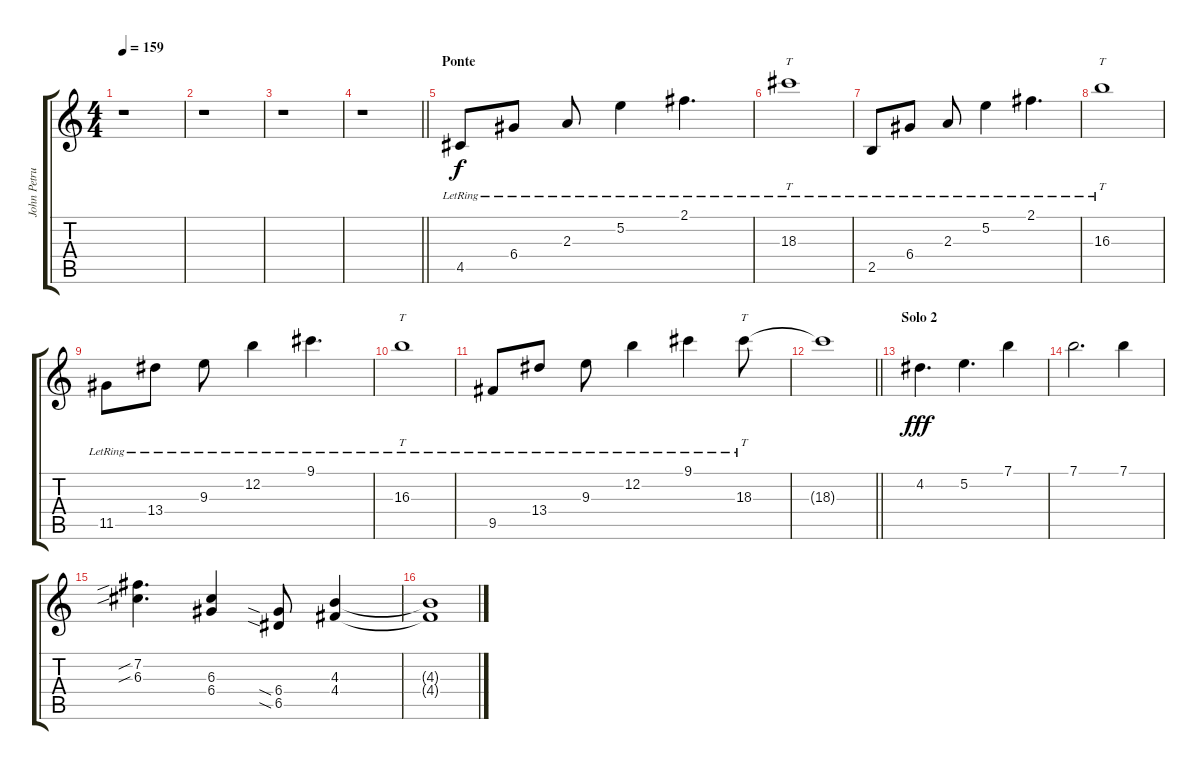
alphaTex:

\track ("John Petrucci Rhythm" "John Petru") {instrument distortionguitar}
\staff {score tabs}
\tuning (E4 B3 G3 D3 A2 E2) {hide}
\ts (4 4)
\tempo 159
\clef g2
\ks c
r.1{dy ff} |
r.1 |
r.1 |
\barLineRight lightlight
r.1 |
\section ("" "Ponte")
4.5{lr}.8{dy f volume 16 instrument electricguitarjazz} 6.4{lr}.8 2.3{lr}.8 5.2{lr}.4 2.1{lr}.4{d} |
18.3{lr}.1{tt} |
2.5{lr}.8 6.4{lr}.8 2.3{lr}.8 5.2{lr}.4 2.1{lr}.4{d} |
16.3{lr}.1{tt} |
11.5{lr}.8 13.4{lr}.8 9.3{lr}.8 12.2{lr}.4 9.1{lr}.4{d} |
16.3{lr}.1{tt} |
9.5{lr}.8 13.4{lr}.8 9.3{lr}.8 12.2{lr}.4 9.1{lr}.4 18.3{lr}.8{tt} |
\barLineRight lightlight
18.3{t}.1 |
\section ("" "Solo 2")
4.2.4{d dy fff volume 13 instrument distortionguitar} 5.2.4{d} 7.1.4 |
7.1.2{d} 7.1.4 |
(7.2{sib} 6.3{sib}).4{d} (6.3 6.4).4 (6.4{sia} 6.5{sia}).8 (4.3 4.4).4 |
(4.3{t} 4.4{t}).1
